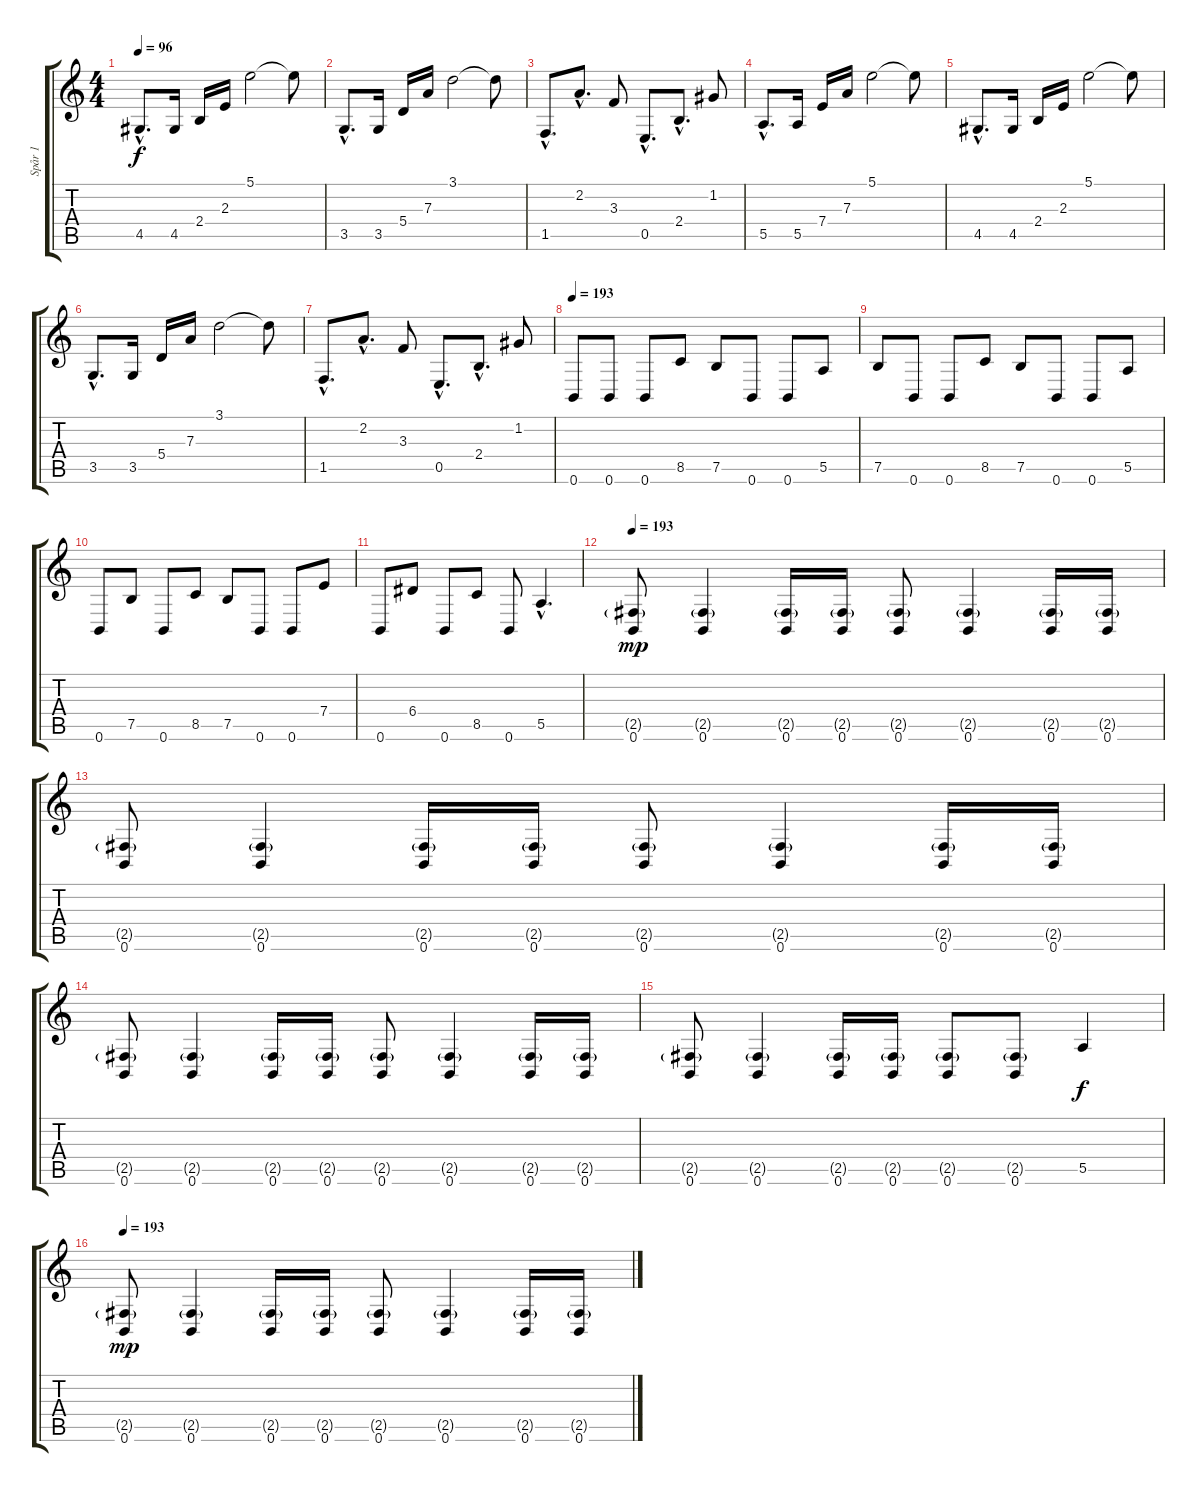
\track ("Spår 1" "Spår 1") {instrument distortionguitar}
\staff {score tabs}
\tuning (B3 G3 D3 A2 E2 B1) {hide}
\ts (4 4)
\tempo 96
\clef g2
\ks c
4.5{hac}.8{d dy f} 4.5.16 2.4.16 2.3.16 5.1.2 5.1{t}.8 |
3.5{hac}.8{d} 3.5.16 5.4.16 7.3.16 3.1.2 3.1{t}.8 |
1.5{hac}.8{d} 2.2{hac}.8{d} 3.3.8 0.5{hac}.8{d} 2.4{hac}.8{d} 1.2.8 |
5.5{hac}.8{d} 5.5.16 7.4.16 7.3.16 5.1.2 5.1{t}.8 |
4.5{hac}.8{d} 4.5.16 2.4.16 2.3.16 5.1.2 5.1{t}.8 |
3.5{hac}.8{d} 3.5.16 5.4.16 7.3.16 3.1.2 3.1{t}.8 |
1.5{hac}.8{d} 2.2{hac}.8{d} 3.3.8 0.5{hac}.8{d} 2.4{hac}.8{d} 1.2.8 |
\tempo 193
0.6.8 0.6.8 0.6.8 8.5.8 7.5.8 0.6.8 0.6.8 5.5.8 |
7.5.8 0.6.8 0.6.8 8.5.8 7.5.8 0.6.8 0.6.8 5.5.8 |
0.6.8 7.5.8 0.6.8 8.5.8 7.5.8 0.6.8 0.6.8 7.4.8 |
0.6.8 6.4.8 0.6.8 8.5.8 0.6.8 5.5{hac}.4{d} |
\tempo 193
(2.5{g} 0.6).8{dy mp} (2.5{g} 0.6).4 (2.5{g} 0.6).16 (2.5{g} 0.6).16 (2.5{g} 0.6).8 (2.5{g} 0.6).4 (2.5{g} 0.6).16 (2.5{g} 0.6).16 |
(2.5{g} 0.6).8 (2.5{g} 0.6).4 (2.5{g} 0.6).16 (2.5{g} 0.6).16 (2.5{g} 0.6).8 (2.5{g} 0.6).4 (2.5{g} 0.6).16 (2.5{g} 0.6).16 |
(2.5{g} 0.6).8 (2.5{g} 0.6).4 (2.5{g} 0.6).16 (2.5{g} 0.6).16 (2.5{g} 0.6).8 (2.5{g} 0.6).4 (2.5{g} 0.6).16 (2.5{g} 0.6).16 |
(2.5{g} 0.6).8 (2.5{g} 0.6).4 (2.5{g} 0.6).16 (2.5{g} 0.6).16 (2.5{g} 0.6).8 (2.5{g} 0.6).8 5.5.4{dy f} |
\tempo 193
(2.5{g} 0.6).8{dy mp} (2.5{g} 0.6).4 (2.5{g} 0.6).16 (2.5{g} 0.6).16 (2.5{g} 0.6).8 (2.5{g} 0.6).4 (2.5{g} 0.6).16 (2.5{g} 0.6).16
